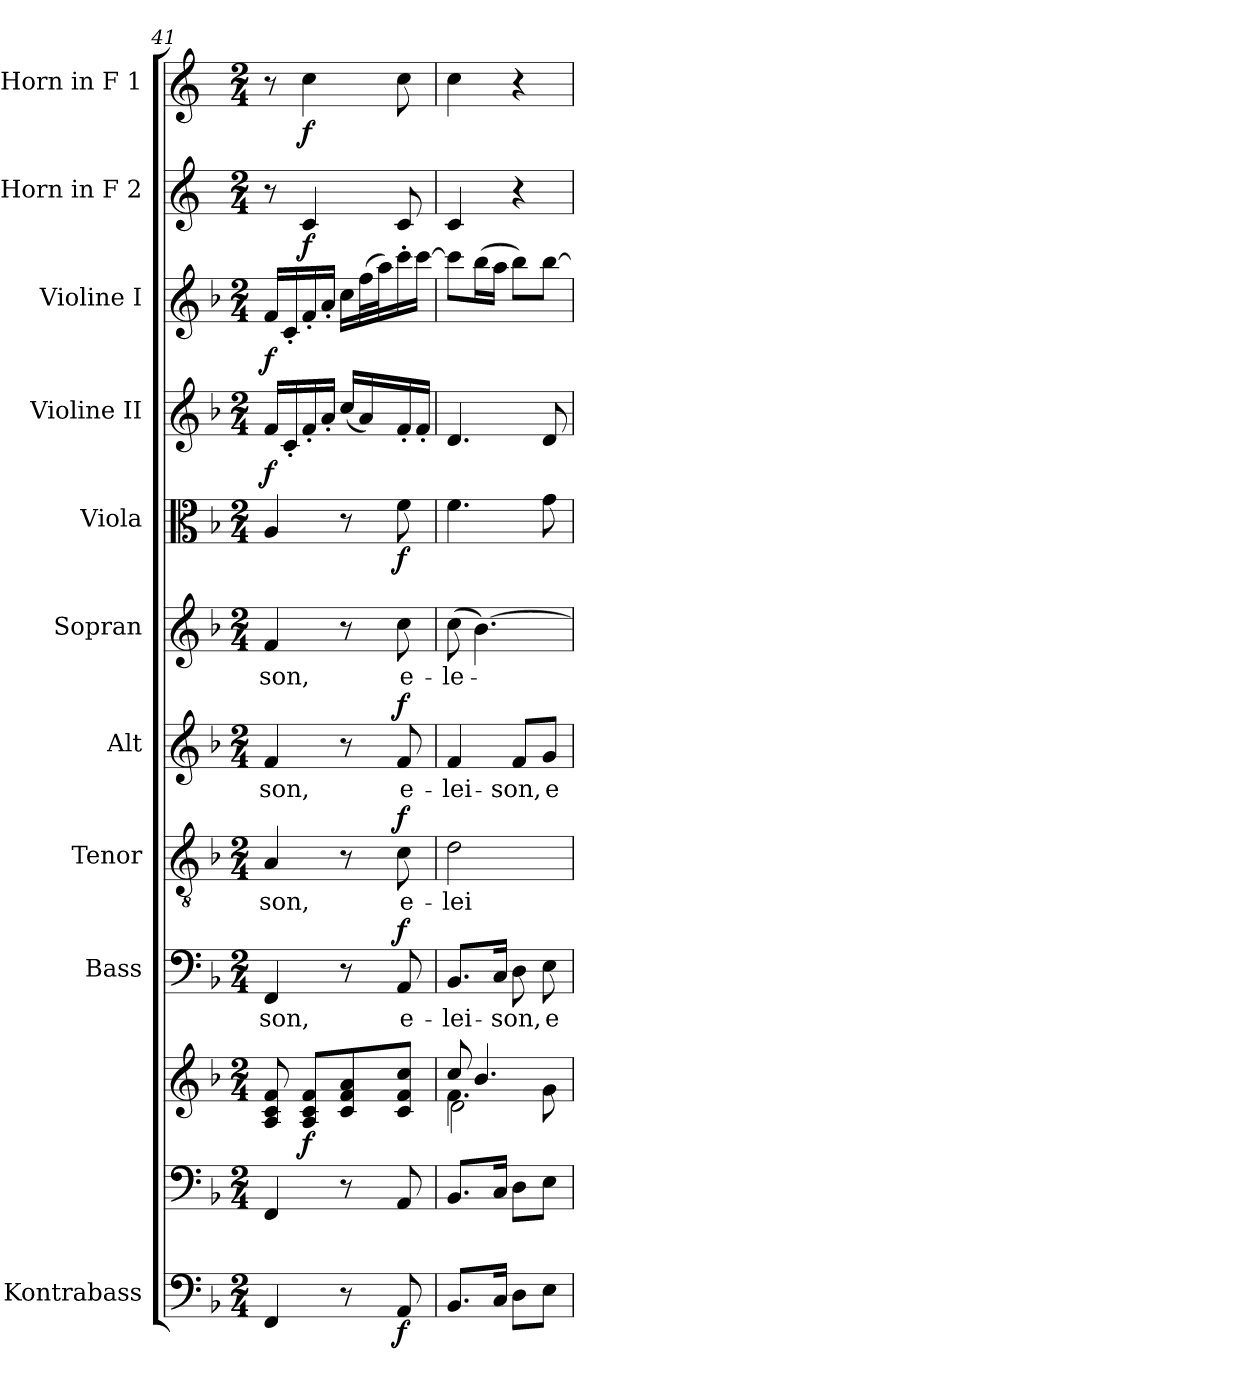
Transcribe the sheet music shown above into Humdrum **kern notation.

**kern	**dynam	**kern	**kern	**dynam	**kern	**text	**dynam	**kern	**text	**dynam	**kern	**text	**dynam	**kern	**text	**kern	**dynam	**kern	**dynam	**kern	**dynam	**kern	**dynam	**kern	**dynam
*part11	*part11	*part10	*part10	*part10	*part9	*part9	*part9	*part8	*part8	*part8	*part7	*part7	*part7	*part6	*part6	*part5	*part5	*part4	*part4	*part3	*part3	*part2	*part2	*part1	*part1
*staff12	*staff12	*staff11	*staff10	*staff10/11	*staff9	*staff9	*staff9	*staff8	*staff8	*staff8	*staff7	*staff7	*staff7	*staff6	*staff6	*staff5	*staff5	*staff4	*staff4	*staff3	*staff3	*staff2	*staff2	*staff1	*staff1
*I"Kontrabass	*	*	*	*	*I"Bass	*	*	*I"Tenor	*	*	*I"Alt	*	*	*I"Sopran	*	*I"Viola	*	*I"Violine II	*	*I"Violine I	*	*I"Horn in F 2	*	*I"Horn in F 1	*
*I'Kb.	*	*	*	*	*I'B	*	*	*I'T	*	*	*I'A	*	*	*I'S	*	*I'Vla.	*	*I'Vl. II	*	*I'Vl. I	*	*I'Hrn. 2	*	*I'Hrn. 1	*
*clefF4	*	*clefF4	*clefG2	*	*clefF4	*	*	*clefGv2	*	*	*clefG2	*	*	*clefG2	*	*clefC3	*	*clefG2	*	*clefG2	*	*clefG2	*	*clefG2	*
*ITrd7c12	*	*	*	*	*	*	*	*	*	*	*	*	*	*	*	*	*	*	*	*	*	*ITrd4c7	*	*ITrd4c7	*
*k[b-]	*	*k[b-]	*k[b-]	*	*k[b-]	*	*	*k[b-]	*	*	*k[b-]	*	*	*k[b-]	*	*k[b-]	*	*k[b-]	*	*k[b-]	*	*k[b-]	*	*k[b-]	*
*F:	*	*F:	*F:	*	*F:	*	*	*F:	*	*	*F:	*	*	*F:	*	*F:	*	*F:	*	*F:	*	*F:	*	*F:	*
*M2/4	*	*M2/4	*M2/4	*	*M2/4	*	*	*M2/4	*	*	*M2/4	*	*	*M2/4	*	*M2/4	*	*M2/4	*	*M2/4	*	*M2/4	*	*M2/4	*
=41	=41	=41	=41	=41	=41	=41	=41	=41	=41	=41	=41	=41	=41	=41	=41	=41	=41	=41	=41	=41	=41	=41	=41	=41	=41
!	!	!	!	!	!	!LO:LY:b	!	!	!LO:LY:b	!	!	!LO:LY:b	!	!	!LO:LY:b	!	!	!	!LO:DY:b	!	!LO:DY:b	!	!	!	!
4FFF/	.	4FF/	8A/ 8c/ 8f/	.	4FF/	-son,	.	4A/	-son,	.	4f/	-son,	.	4f/	-son,	4A/	.	16f/LL	f	16f/LL	f	8r	.	8r	.
.	.	.	.	.	.	.	.	.	.	.	.	.	.	.	.	.	.	16c'</	.	16c'</	.	.	.	.	.
!	!	!	!	!LO:DY:b	!	!	!	!	!	!	!	!	!	!	!	!	!	!	!	!	!	!	!LO:DY:b	!	!LO:DY:b
.	.	.	8A/ 8c/ 8f/L	f	.	.	.	.	.	.	.	.	.	.	.	.	.	16f'</	.	16f'</	.	4F/	f	4f\	f
.	.	.	.	.	.	.	.	.	.	.	.	.	.	.	.	.	.	16a'</JJ	.	16a'</JJ	.	.	.	.	.
8r	.	8r	8c/ 8f/ 8a/	.	8r	.	.	8r	.	.	8r	.	.	8r	.	8r	.	(<16cc/LL	.	16cc\LL	.	.	.	.	.
.	.	.	.	.	.	.	.	.	.	.	.	.	.	.	.	.	.	16a/)	.	(>32ff\L	.	.	.	.	.
.	.	.	.	.	.	.	.	.	.	.	.	.	.	.	.	.	.	.	.	32aa\J)	.	.	.	.	.
!	!LO:DY:b	!	!	!	!	!LO:LY:b	!LO:DY:a	!	!LO:LY:b	!LO:DY:a	!	!LO:LY:b	!LO:DY:a	!	!LO:LY:b	!	!LO:DY:b	!	!	!	!	!	!	!	!
8AAA/	f	8AA/	8c/ 8f/ 8cc/J	.	8AA/	e-	f	8c\	e-	f	8f/	e-	f	8cc\	e-	8f\	f	16f'</	.	16ccc'>\	.	8F/	.	8f\	.
.	.	.	.	.	.	.	.	.	.	.	.	.	.	.	.	.	.	16f'</JJ	.	[16ccc\JJ	.	.	.	.	.
=42	=42	=42	=42	=42	=42	=42	=42	=42	=42	=42	=42	=42	=42	=42	=42	=42	=42	=42	=42	=42	=42	=42	=42	=42	=42
*	*	*	*^	*	*	*	*	*	*	*	*	*	*	*	*	*	*	*	*	*	*	*	*	*	*
*	*	*	*	*^	*	*	*	*	*	*	*	*	*	*	*	*	*	*	*	*	*	*	*	*	*	*
!	!	!	!	!	!	!	!	!LO:LY:b	!	!	!LO:LY:b	!	!	!LO:LY:b	!	!	!LO:LY:b	!	!	!	!	!	!	!	!	!	!
8.BBB-/L	.	8.BB-/L	8cc/	4.f\	2d\	.	8.BB-/L	-lei-	.	2d\	-lei-	.	4f/	-lei-	.	(>8cc\	-le-	4.f\	.	4.d/	.	8ccc\L]	.	4F/	.	4f\	.
.	.	.	4.b-/	.	.	.	.	.	.	.	.	.	.	.	.	[4.b-\)	.	.	.	.	.	(>16bb-\L	.	.	.	.	.
16CC/Jk	.	16C/Jk	.	.	.	.	16C/Jk	.	.	.	.	.	.	.	.	.	.	.	.	.	.	16aa\JJ	.	.	.	.	.
!	!	!	!	!	!	!	!	!LO:LY:b	!	!	!	!	!	!LO:LY:b	!	!	!	!	!	!	!	!	!	!	!	!	!
8DD\L	.	8D\L	.	.	.	.	8D\	-son,	.	.	.	.	8f/L	-son,	.	.	.	.	.	.	.	8bb-\L)	.	4r	.	4r	.
!	!	!	!	!	!	!	!	!LO:LY:b	!	!	!	!	!	!LO:LY:b	!	!	!	!	!	!	!	!	!	!	!	!	!
8EE\J	.	8E\J	.	8g\	.	.	8E\	e-	.	.	.	.	8g/J	e-	.	.	.	8g\	.	8d/	.	[8bb-\J	.	.	.	.	.
*	*	*	*v	*v	*v	*	*	*	*	*	*	*	*	*	*	*	*	*	*	*	*	*	*	*	*	*	*
=	=	=	=	=	=	=	=	=	=	=	=	=	=	=	=	=	=	=	=	=	=	=	=	=	=
*-	*-	*-	*-	*-	*-	*-	*-	*-	*-	*-	*-	*-	*-	*-	*-	*-	*-	*-	*-	*-	*-	*-	*-	*-	*-
